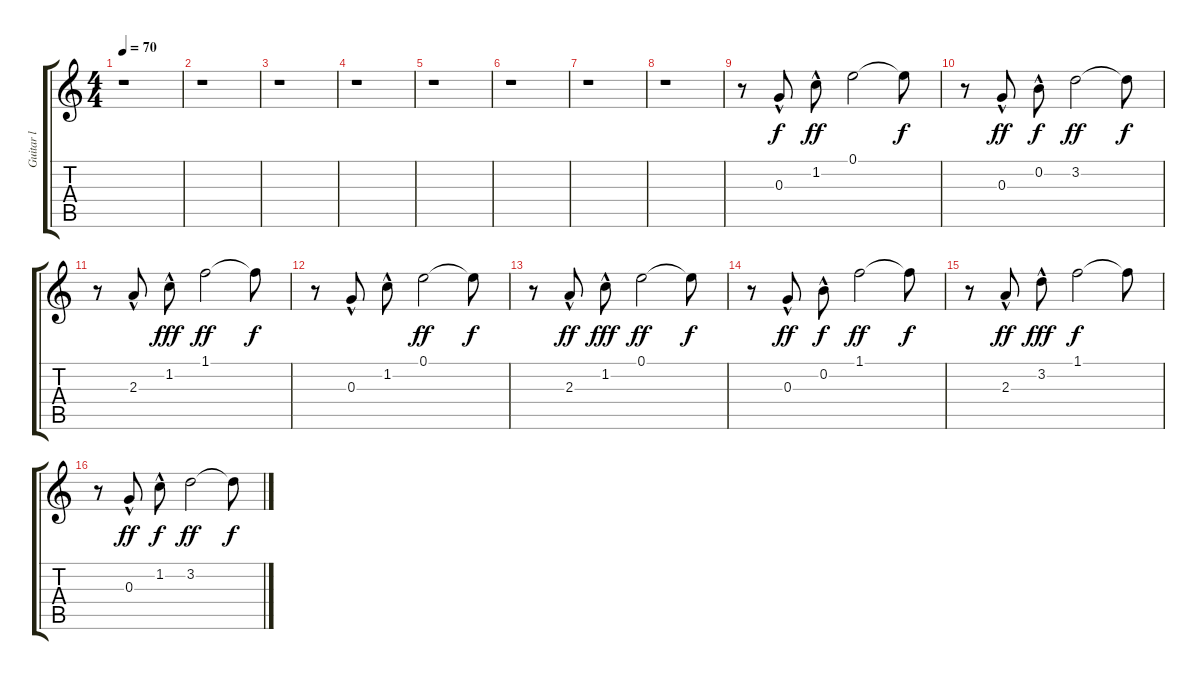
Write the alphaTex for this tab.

\track ("Guitar l" "Guitar l") {instrument electricguitarclean}
\staff {score tabs}
\tuning (E4 B3 G3 D3 A2 E2) {hide}
\ts (4 4)
\tempo 70
\clef g2
\ks c
r.1{dy f} |
r.1 |
r.1 |
r.1 |
r.1 |
r.1 |
r.1 |
r.1 |
r.8 0.3{hac}.8 1.2{hac}.8{dy ff} 0.1.2 0.1{t}.8{dy f} |
r.8 0.3{hac}.8{dy ff} 0.2{hac}.8{dy f} 3.2.2{dy ff} 3.2{t}.8{dy f} |
r.8 2.3{hac}.8 1.2{hac}.8{dy fff} 1.1.2{dy ff} 1.1{t}.8{dy f} |
r.8 0.3{hac}.8 1.2{hac}.8 0.1.2{dy ff} 0.1{t}.8{dy f} |
r.8 2.3{hac}.8{dy ff} 1.2{hac}.8{dy fff} 0.1.2{dy ff} 0.1{t}.8{dy f} |
r.8 0.3{hac}.8{dy ff} 0.2{hac}.8{dy f} 1.1.2{dy ff} 1.1{t}.8{dy f} |
r.8 2.3{hac}.8{dy ff} 3.2{hac}.8{dy fff} 1.1.2{dy f} 1.1{t}.8 |
r.8 0.3{hac}.8{dy ff} 1.2{hac}.8{dy f} 3.2.2{dy ff} 3.2{t}.8{dy f}
